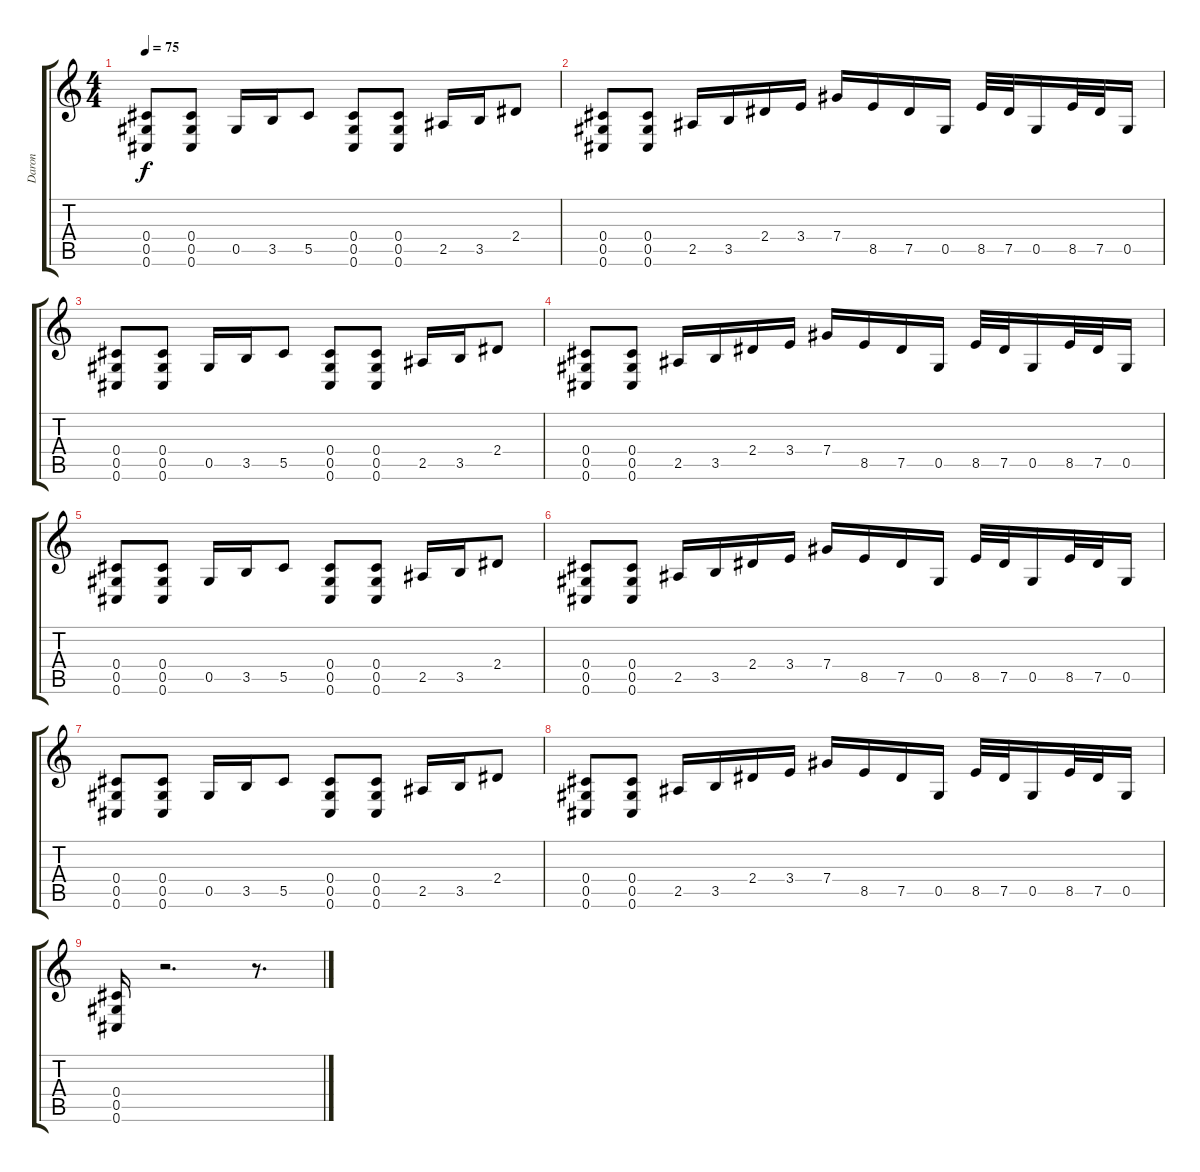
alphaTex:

\track ("Daron" "Daron") {instrument overdrivenguitar}
\staff {score tabs}
\tuning (Eb4 Bb3 Gb3 Db3 Ab2 Db2) {hide}
\ts (4 4)
\tempo 75
\clef g2
\ks c
(0.4 0.5 0.6).8{dy f} (0.4 0.5 0.6).8 0.5.16 3.5.16 5.5.8 (0.4 0.5 0.6).8 (0.4 0.5 0.6).8 2.5.16 3.5.16 2.4.8 |
(0.4 0.5 0.6).8 (0.4 0.5 0.6).8 2.5.16 3.5.16 2.4.16 3.4.16 7.4.16 8.5.16 7.5.16 0.5.16 8.5.32 7.5.32 0.5.16 8.5.32 7.5.32 0.5.16 |
(0.4 0.5 0.6).8 (0.4 0.5 0.6).8 0.5.16 3.5.16 5.5.8 (0.4 0.5 0.6).8 (0.4 0.5 0.6).8 2.5.16 3.5.16 2.4.8 |
(0.4 0.5 0.6).8 (0.4 0.5 0.6).8 2.5.16 3.5.16 2.4.16 3.4.16 7.4.16 8.5.16 7.5.16 0.5.16 8.5.32 7.5.32 0.5.16 8.5.32 7.5.32 0.5.16 |
(0.4 0.5 0.6).8 (0.4 0.5 0.6).8 0.5.16 3.5.16 5.5.8 (0.4 0.5 0.6).8 (0.4 0.5 0.6).8 2.5.16 3.5.16 2.4.8 |
(0.4 0.5 0.6).8 (0.4 0.5 0.6).8 2.5.16 3.5.16 2.4.16 3.4.16 7.4.16 8.5.16 7.5.16 0.5.16 8.5.32 7.5.32 0.5.16 8.5.32 7.5.32 0.5.16 |
(0.4 0.5 0.6).8 (0.4 0.5 0.6).8 0.5.16 3.5.16 5.5.8 (0.4 0.5 0.6).8 (0.4 0.5 0.6).8 2.5.16 3.5.16 2.4.8 |
(0.4 0.5 0.6).8 (0.4 0.5 0.6).8 2.5.16 3.5.16 2.4.16 3.4.16 7.4.16 8.5.16 7.5.16 0.5.16 8.5.32 7.5.32 0.5.16 8.5.32 7.5.32 0.5.16 |
(0.4 0.5 0.6).16 r.2{d} r.8{d}
